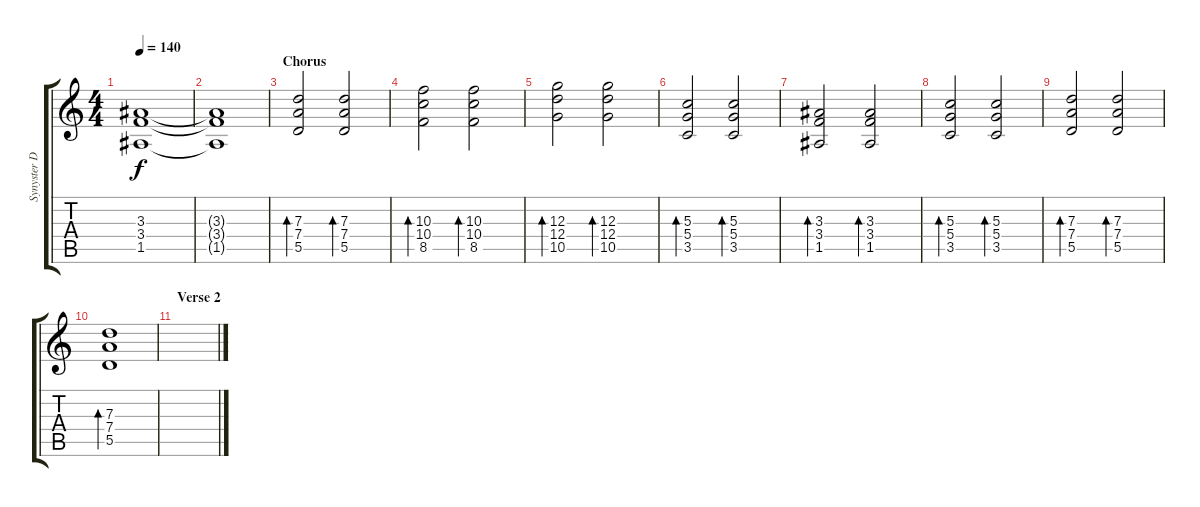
\track ("Synyster Distortion" "Synyster D") {instrument overdrivenguitar}
\staff {score tabs}
\tuning (E4 B3 G3 D3 A2 D2) {hide}
\ts (4 4)
\tempo 140
\clef g2
\ks c
(3.3{t} 3.4{t} 1.5{t}).1{dy f} |
(3.3{t} 3.4{t} 1.5{t}).1 |
\section ("" "Chorus")
(7.3 7.4 5.5).2{bd 30 volume 10} (7.3 7.4 5.5).2{bd 30} |
(10.3 10.4 8.5).2{bd 30} (10.3 10.4 8.5).2{bd 30} |
(12.3 12.4 10.5).2{bd 30} (12.3 12.4 10.5).2{bd 30} |
(5.3 5.4 3.5).2{bd 30} (5.3 5.4 3.5).2{bd 30} |
(3.3 3.4 1.5).2{bd 30} (3.3 3.4 1.5).2{bd 30} |
(5.3 5.4 3.5).2{bd 30} (5.3 5.4 3.5).2{bd 30} |
(7.3 7.4 5.5).2{bd 30} (7.3 7.4 5.5).2{bd 30} |
(7.3 7.4 5.5).1{bd 60} |
\section ("" "Verse 2")
